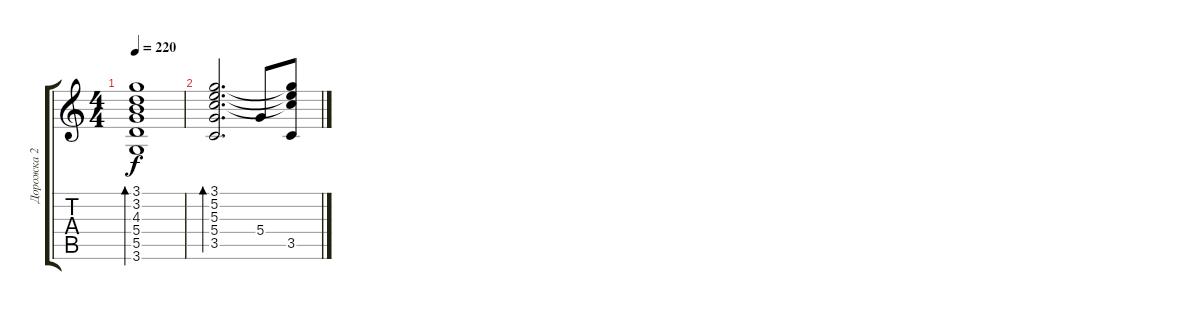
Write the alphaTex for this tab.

\track ("Дорожка 2" "Дорожка 2") {instrument electricguitarjazz}
\staff {score tabs}
\tuning (E4 B3 G3 D3 A2 E2) {hide}
\ts (4 4)
\tempo 220
\clef g2
\ks c
(3.1 3.2 4.3 5.4 5.5 3.6).1{bd 60 dy f} |
(3.1 5.2 5.3 5.4 3.5).2{d bd 60} 5.4.8 (3.1{t} 5.2{t} 5.3{t} 3.5).8
